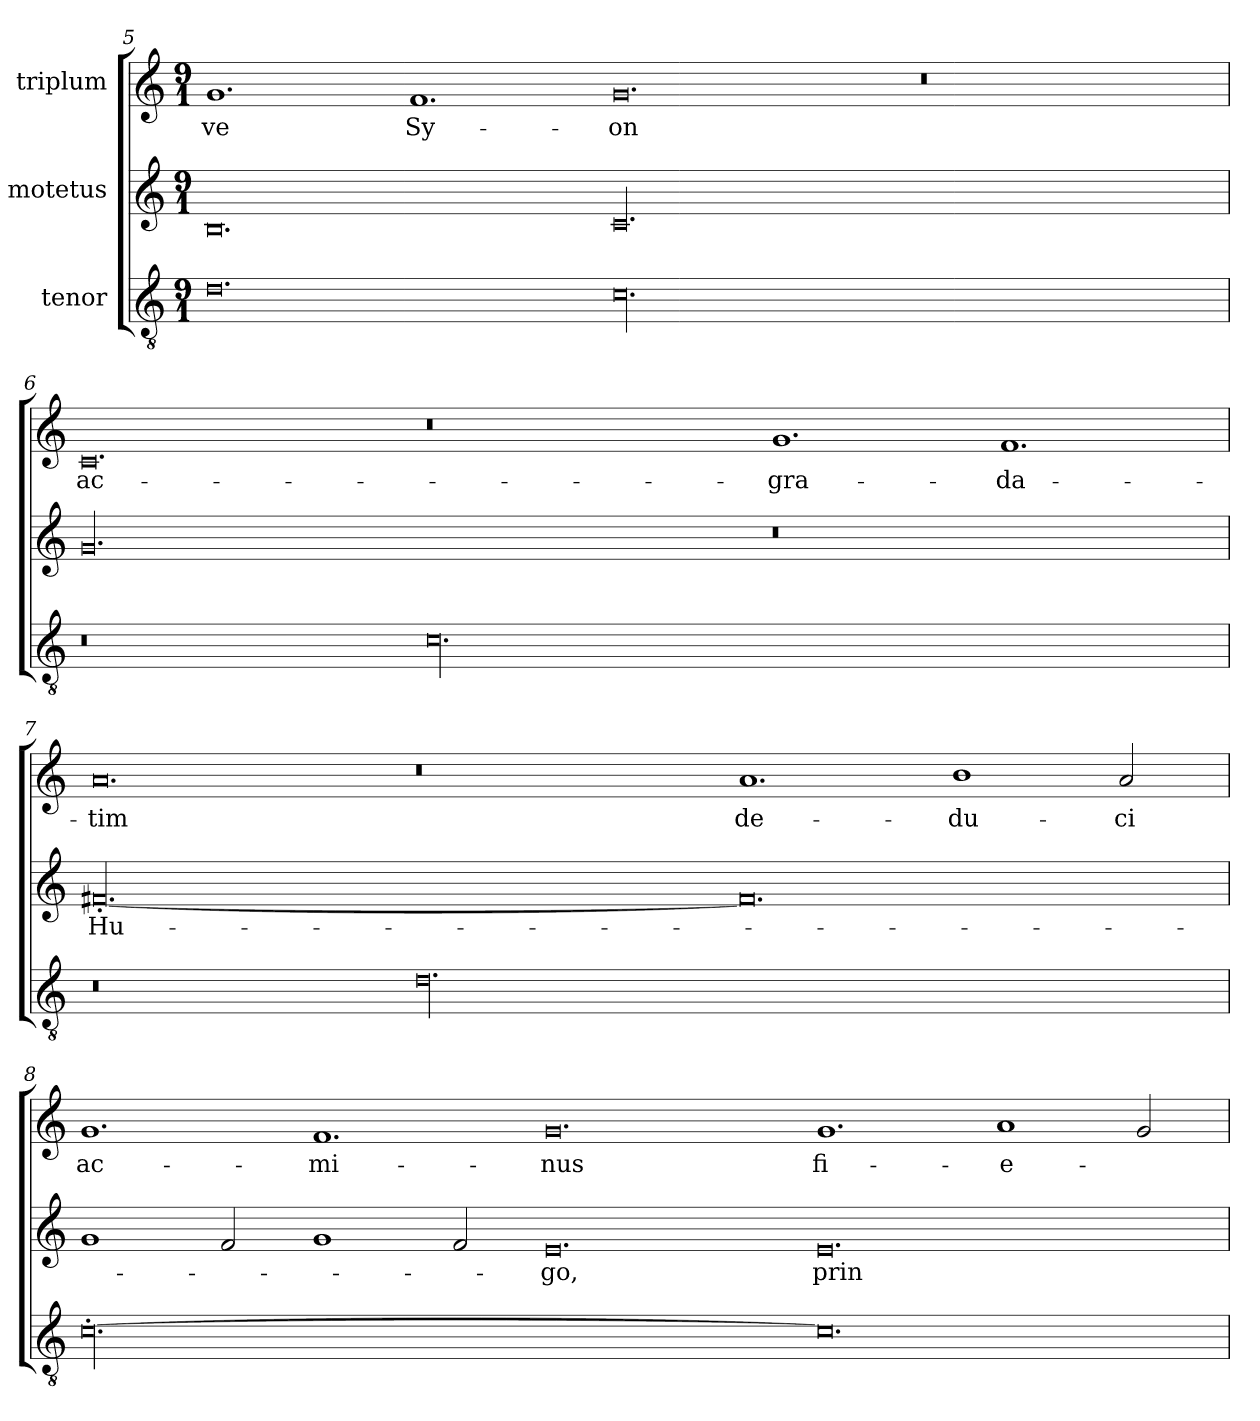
**kern	**kern	**text	**kern	**text
*part3	*part2	*part2	*part1	*part1
*staff3	*staff2	*staff2	*staff1	*staff1
*I"tenor	*I"motetus	*	*I"triplum	*
*clefGv2	*clefG2	*	*clefG2	*
*k[]	*k[]	*	*k[]	*
*C:	*C:	*	*C:	*
*M9/1	*M9/1	*	*M9/1	*
=5	=5	=5	=5	=5
0.d\	0.B/	.	1.g/	-ve
.	.	.	1.f/	Sy-
00.c\	00.c/	.	0.g/	-on
.	.	.	0.r	.
=6	=6	=6	=6	=6
0.r	00.g/	.	0.c/	ac-
00.c\	.	.	0.r	.
.	0.r	.	1.g/	gra-
.	.	.	1.f/	-da-
!!LO:LB:g=z
=7	=7	=7	=7	=7
0.r	[00.f#X'/	Hu-	0.a/	-tim
00.d\	.	.	0.r	.
.	0.f#/]	.	1.a/	de-
.	.	.	1b\	-du-
.	.	.	2a/	-ci
=8	=8	=8	=8	=8
[00.c'\	1g/	.	1.g/	ac-
.	2f/	.	.	.
.	1g/	.	1.f/	mi-
.	2f/	.	.	.
.	0.e/	-go,	0.g/	-nus
0.c\]	0.e/	prin-	1.g/	fi-
.	.	.	1a/	-e-
.	.	.	2g/	.
=	=	=	=	=
*-	*-	*-	*-	*-
